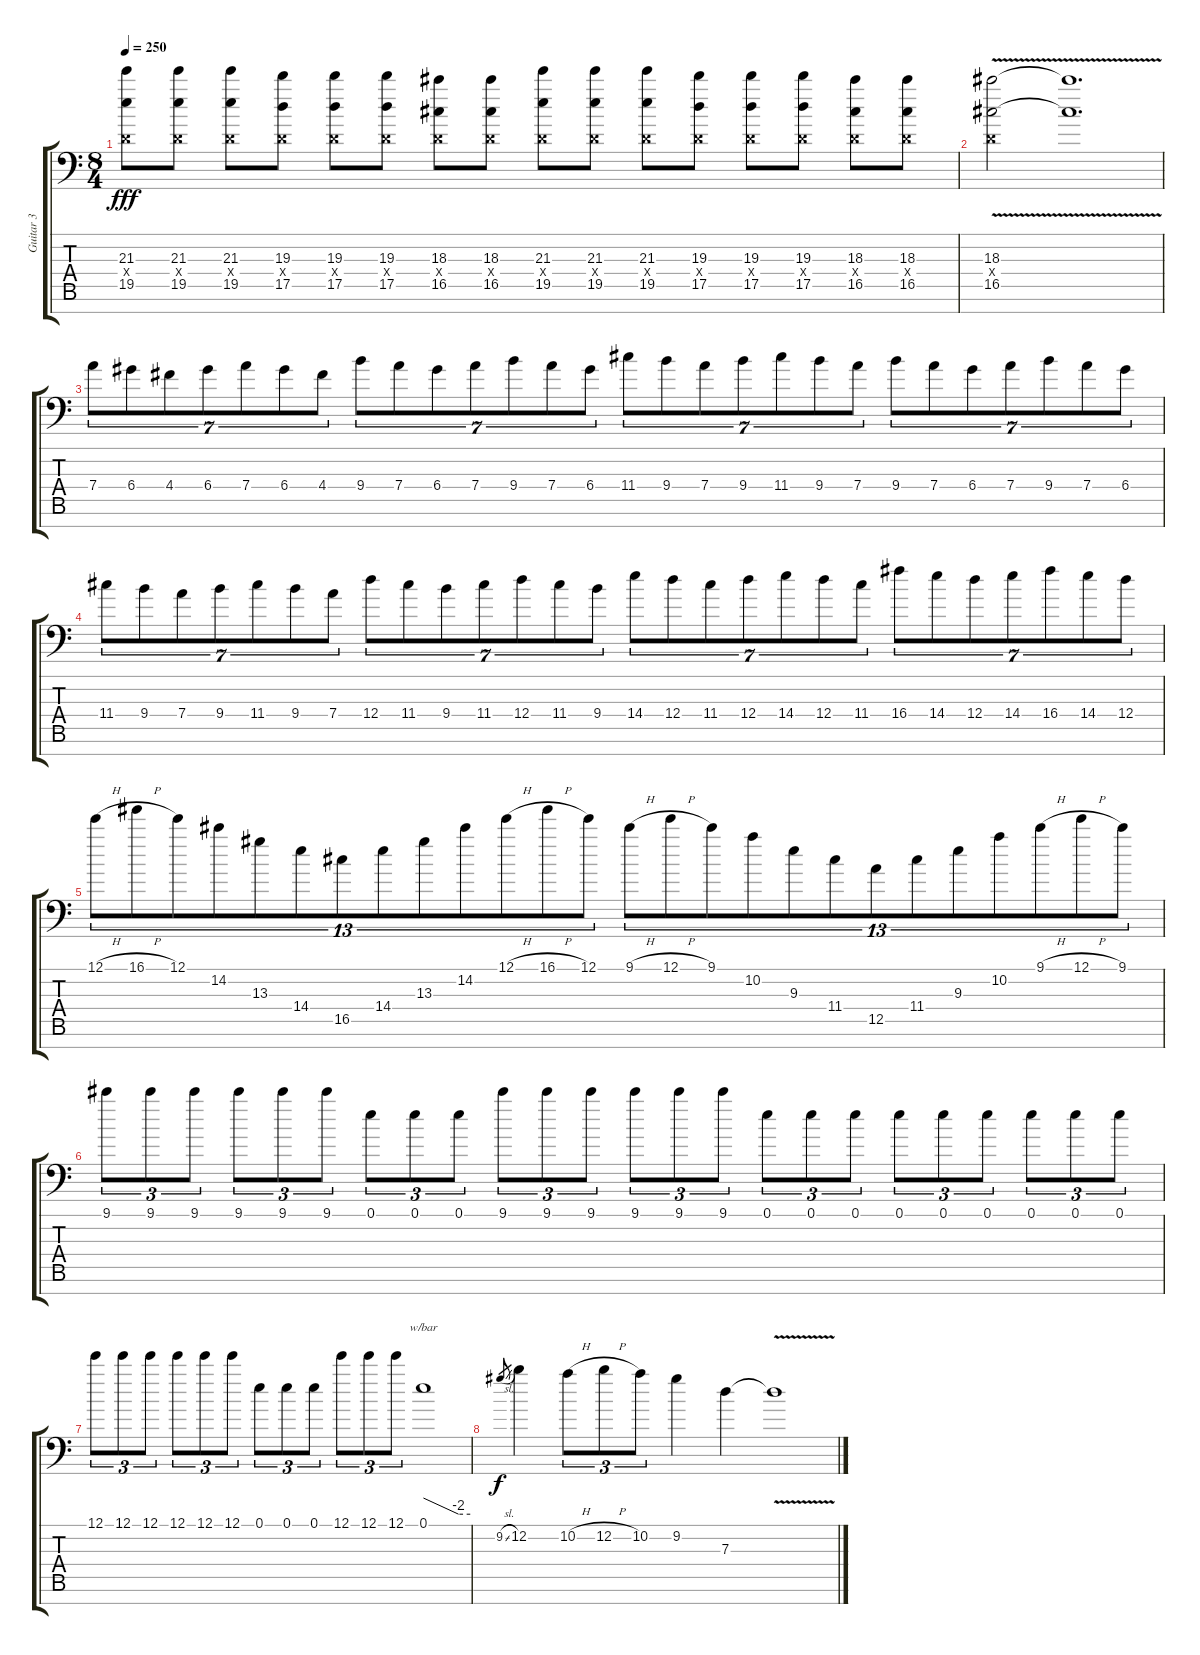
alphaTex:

\track ("Guitar 3" "Guitar 3") {instrument distortionguitar}
\staff {score tabs}
\tuning (E4 B3 G3 D3 A2 E2 A1) {hide}
\ts (8 4)
\tempo 250
\clef f4
\ks c
(21.3 0.4{x} 19.5).8{dy fff} (21.3 0.4{x} 19.5).8 (21.3 0.4{x} 19.5).8 (19.3 0.4{x} 17.5).8 (19.3 0.4{x} 17.5).8 (19.3 0.4{x} 17.5).8 (18.3 0.4{x} 16.5).8 (18.3 0.4{x} 16.5).8 (21.3 0.4{x} 19.5).8 (21.3 0.4{x} 19.5).8 (21.3 0.4{x} 19.5).8 (19.3 0.4{x} 17.5).8 (19.3 0.4{x} 17.5).8 (19.3 0.4{x} 17.5).8 (18.3 0.4{x} 16.5).8 (18.3 0.4{x} 16.5).8 |
(18.3{v} 0.4{x} 16.5).2 (18.3{t} 16.5{t}).1{d} |
7.4.8{tu (7 4)} 6.4.8{tu (7 4)} 4.4.8{tu (7 4)} 6.4.8{tu (7 4)} 7.4.8{tu (7 4)} 6.4.8{tu (7 4)} 4.4.8{tu (7 4)} 9.4.8{tu (7 4)} 7.4.8{tu (7 4)} 6.4.8{tu (7 4)} 7.4.8{tu (7 4)} 9.4.8{tu (7 4)} 7.4.8{tu (7 4)} 6.4.8{tu (7 4)} 11.4.8{tu (7 4)} 9.4.8{tu (7 4)} 7.4.8{tu (7 4)} 9.4.8{tu (7 4)} 11.4.8{tu (7 4)} 9.4.8{tu (7 4)} 7.4.8{tu (7 4)} 9.4.8{tu (7 4)} 7.4.8{tu (7 4)} 6.4.8{tu (7 4)} 7.4.8{tu (7 4)} 9.4.8{tu (7 4)} 7.4.8{tu (7 4)} 6.4.8{tu (7 4)} |
11.4.8{tu (7 4)} 9.4.8{tu (7 4)} 7.4.8{tu (7 4)} 9.4.8{tu (7 4)} 11.4.8{tu (7 4)} 9.4.8{tu (7 4)} 7.4.8{tu (7 4)} 12.4.8{tu (7 4)} 11.4.8{tu (7 4)} 9.4.8{tu (7 4)} 11.4.8{tu (7 4)} 12.4.8{tu (7 4)} 11.4.8{tu (7 4)} 9.4.8{tu (7 4)} 14.4.8{tu (7 4)} 12.4.8{tu (7 4)} 11.4.8{tu (7 4)} 12.4.8{tu (7 4)} 14.4.8{tu (7 4)} 12.4.8{tu (7 4)} 11.4.8{tu (7 4)} 16.4.8{tu (7 4)} 14.4.8{tu (7 4)} 12.4.8{tu (7 4)} 14.4.8{tu (7 4)} 16.4.8{tu (7 4)} 14.4.8{tu (7 4)} 12.4.8{tu (7 4)} |
12.1{h}.8{tu (13 8)} 16.1{h}.8{tu (13 8)} 12.1.8{tu (13 8)} 14.2.8{tu (13 8)} 13.3.8{tu (13 8)} 14.4.8{tu (13 8)} 16.5.8{tu (13 8)} 14.4.8{tu (13 8)} 13.3.8{tu (13 8)} 14.2.8{tu (13 8)} 12.1{h}.8{tu (13 8)} 16.1{h}.8{tu (13 8)} 12.1.8{tu (13 8)} 9.1{h}.8{tu (13 8)} 12.1{h}.8{tu (13 8)} 9.1.8{tu (13 8)} 10.2.8{tu (13 8)} 9.3.8{tu (13 8)} 11.4.8{tu (13 8)} 12.5.8{tu (13 8)} 11.4.8{tu (13 8)} 9.3.8{tu (13 8)} 10.2.8{tu (13 8)} 9.1{h}.8{tu (13 8)} 12.1{h}.8{tu (13 8)} 9.1.8{tu (13 8)} |
9.1.8{tu (3 2)} 9.1.8{tu (3 2)} 9.1.8{tu (3 2)} 9.1.8{tu (3 2)} 9.1.8{tu (3 2)} 9.1.8{tu (3 2)} 0.1.8{tu (3 2)} 0.1.8{tu (3 2)} 0.1.8{tu (3 2)} 9.1.8{tu (3 2)} 9.1.8{tu (3 2)} 9.1.8{tu (3 2)} 9.1.8{tu (3 2)} 9.1.8{tu (3 2)} 9.1.8{tu (3 2)} 0.1.8{tu (3 2)} 0.1.8{tu (3 2)} 0.1.8{tu (3 2)} 0.1.8{tu (3 2)} 0.1.8{tu (3 2)} 0.1.8{tu (3 2)} 0.1.8{tu (3 2)} 0.1.8{tu (3 2)} 0.1.8{tu (3 2)} |
12.1.8{tu (3 2)} 12.1.8{tu (3 2)} 12.1.8{tu (3 2)} 12.1.8{tu (3 2)} 12.1.8{tu (3 2)} 12.1.8{tu (3 2)} 0.1.8{tu (3 2)} 0.1.8{tu (3 2)} 0.1.8{tu (3 2)} 12.1.8{tu (3 2)} 12.1.8{tu (3 2)} 12.1.8{tu (3 2)} 0.1.1{tbe (custom default 0 0 45 -8 60 -8)} |
9.2{sl}.8{gr dy f} 12.2.4 10.2{h}.8{tu (3 2)} 12.2{h}.8{tu (3 2)} 10.2.8{tu (3 2)} 9.2.4 7.3.4 7.3{v t}.1
